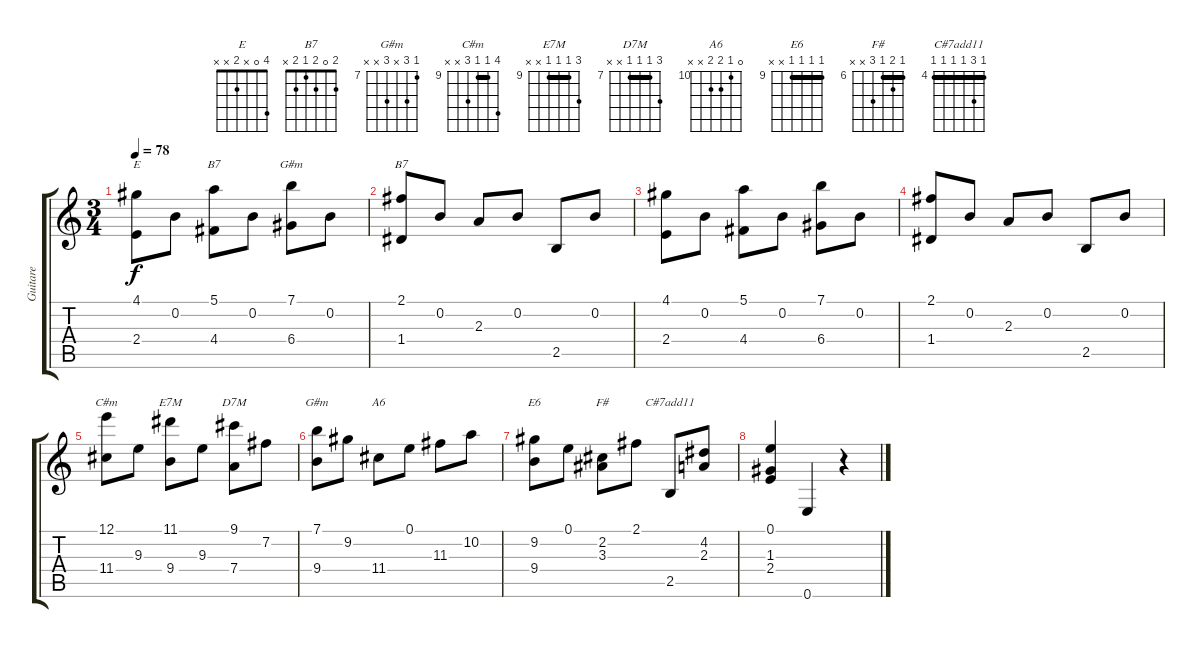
\track ("Guitare" "Guitare") {instrument acousticguitarnylon}
\staff {score tabs}
\tuning (E4 B3 G3 D3 A2 E2) {hide}
\chord ("E" 4 0 x 2 x x)
\chord ("B7" 5 0 x 4 x x)
\chord ("G#m" 7 0 x 6 x x) {firstfret 6}
\chord ("B7" 2 0 2 1 2 x)
\chord ("C#m" 12 9 9 11 x x) {firstfret 9 barre 9}
\chord ("E7M" 11 9 9 9 x x) {firstfret 9 barre 9}
\chord ("D7M" 9 7 7 7 x x) {firstfret 7 barre 7}
\chord ("G#m" 7 9 x 9 x x) {firstfret 7}
\chord ("A6" 0 10 11 11 x x) {firstfret 10}
\chord ("E6" 9 9 9 9 x x) {firstfret 9 barre 9}
\chord ("F#" 6 7 6 8 x x) {firstfret 6 barre 6}
\chord ("C#7add11" 4 6 4 4 4 4) {firstfret 4 barre 4}
\ts (3 4)
\tempo 78
\clef g2
\ks c
(4.1 2.4).8{ch "E" dy f} 0.2.8 (5.1 4.4).8{ch "B7"} 0.2.8 (7.1 6.4).8{ch "G#m"} 0.2.8 |
(2.1 1.4).8{ch "B7"} 0.2.8 2.3.8 0.2.8 2.5.8 0.2.8 |
(4.1 2.4).8 0.2.8 (5.1 4.4).8 0.2.8 (7.1 6.4).8 0.2.8 |
(2.1 1.4).8 0.2.8 2.3.8 0.2.8 2.5.8 0.2.8 |
(12.1 11.4).8{ch "C#m"} 9.3.8 (11.1 9.4).8{ch "E7M"} 9.3.8 (9.1 7.4).8{ch "D7M"} 7.2.8 |
(7.1 9.4).8{ch "G#m"} 9.2.8 11.4.8{ch "A6"} 0.1.8 11.3.8 10.2.8 |
(9.2 9.4).8{ch "E6"} 0.1.8 (2.2 3.3).8{ch "F#"} 2.1.8 2.5.8{ch "C#7add11"} (4.2 2.3).8 |
(0.1 1.3 2.4).4 0.6.4 r.4
